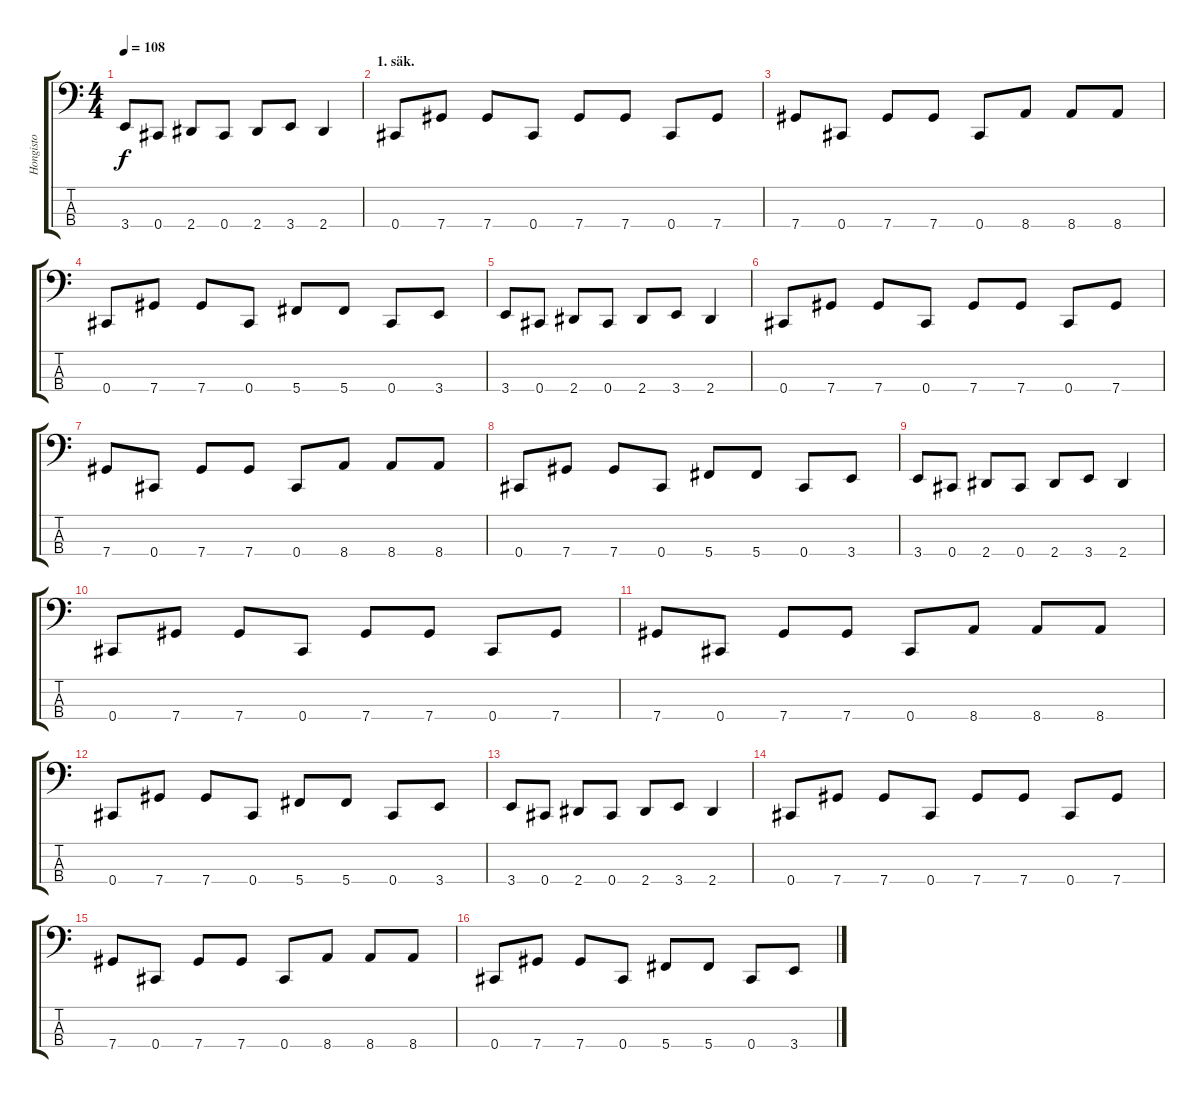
\track ("Hongisto" "Hongisto") {instrument electricbassfinger}
\staff {score tabs}
\tuning (Gb2 Db2 Ab1 Db1) {hide}
\ts (4 4)
\tempo 108
\clef f4
\ks c
3.4.8{dy f} 0.4.8 2.4.8 0.4.8 2.4.8 3.4.8 2.4.4 |
\section ("" "1. säk.")
0.4.8 7.4.8 7.4.8 0.4.8 7.4.8 7.4.8 0.4.8 7.4.8 |
7.4.8 0.4.8 7.4.8 7.4.8 0.4.8 8.4.8 8.4.8 8.4.8 |
0.4.8 7.4.8 7.4.8 0.4.8 5.4.8 5.4.8 0.4.8 3.4.8 |
3.4.8 0.4.8 2.4.8 0.4.8 2.4.8 3.4.8 2.4.4 |
0.4.8 7.4.8 7.4.8 0.4.8 7.4.8 7.4.8 0.4.8 7.4.8 |
7.4.8 0.4.8 7.4.8 7.4.8 0.4.8 8.4.8 8.4.8 8.4.8 |
0.4.8 7.4.8 7.4.8 0.4.8 5.4.8 5.4.8 0.4.8 3.4.8 |
3.4.8 0.4.8 2.4.8 0.4.8 2.4.8 3.4.8 2.4.4 |
0.4.8 7.4.8 7.4.8 0.4.8 7.4.8 7.4.8 0.4.8 7.4.8 |
7.4.8 0.4.8 7.4.8 7.4.8 0.4.8 8.4.8 8.4.8 8.4.8 |
0.4.8 7.4.8 7.4.8 0.4.8 5.4.8 5.4.8 0.4.8 3.4.8 |
3.4.8 0.4.8 2.4.8 0.4.8 2.4.8 3.4.8 2.4.4 |
0.4.8 7.4.8 7.4.8 0.4.8 7.4.8 7.4.8 0.4.8 7.4.8 |
7.4.8 0.4.8 7.4.8 7.4.8 0.4.8 8.4.8 8.4.8 8.4.8 |
0.4.8 7.4.8 7.4.8 0.4.8 5.4.8 5.4.8 0.4.8 3.4.8
